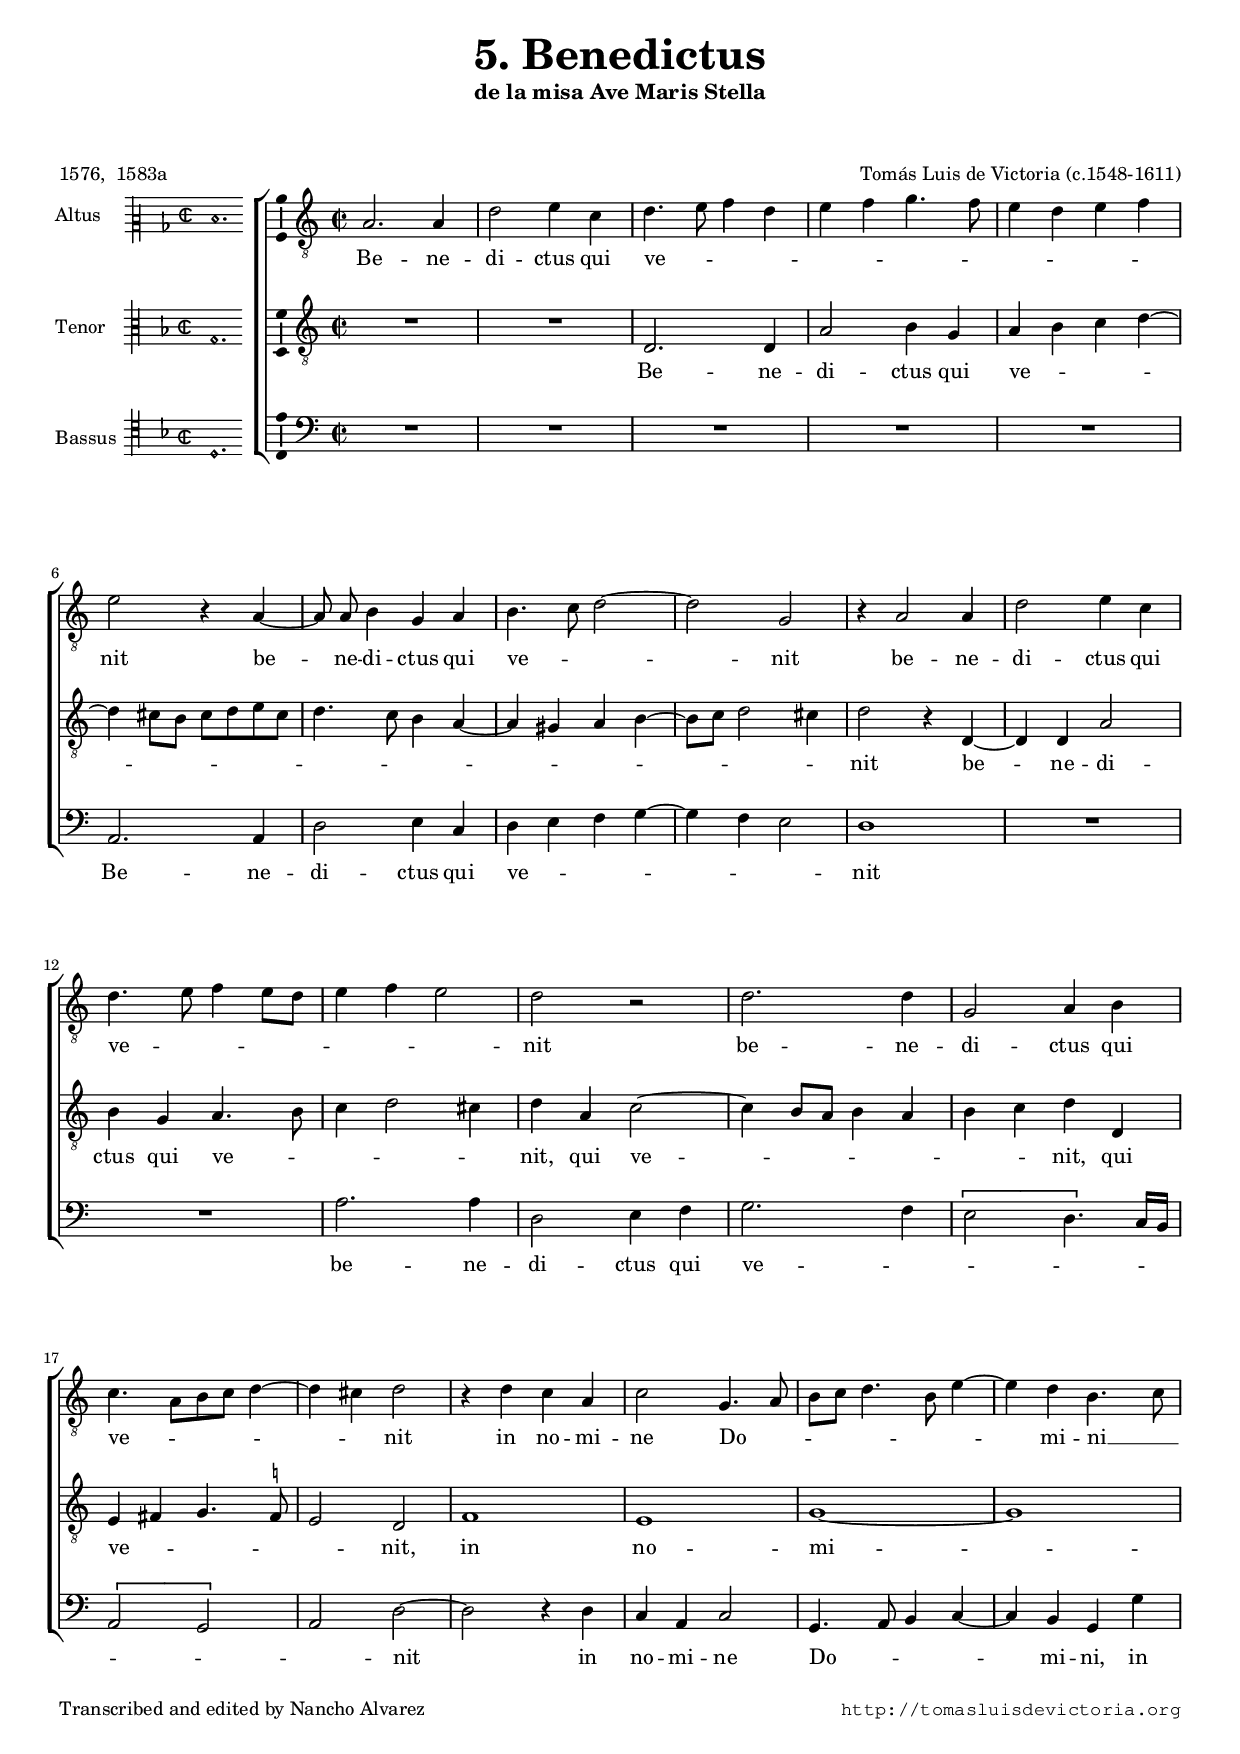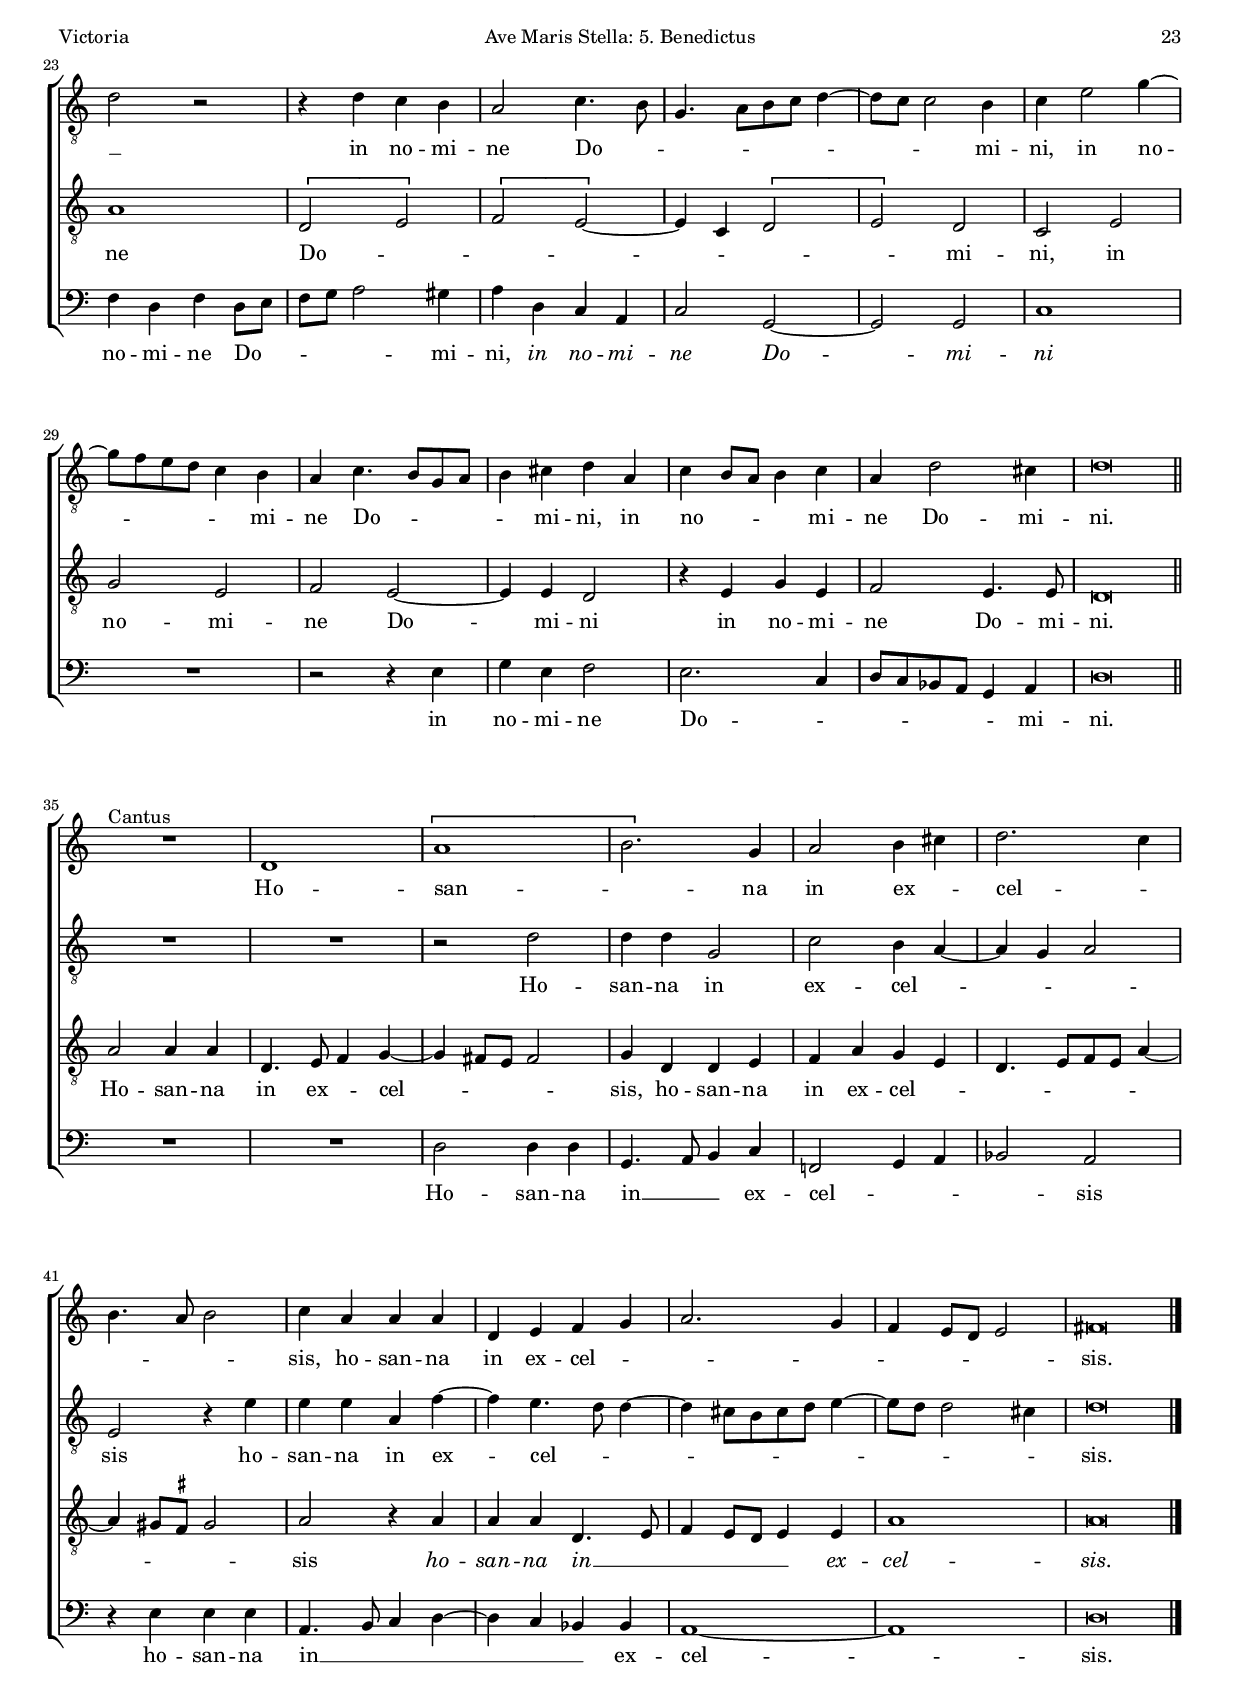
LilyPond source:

\version "2.22.0"

#(set-default-paper-size "a4")
#(set-global-staff-size 16.4)
#(ly:set-option 'point-and-click #f)
%mobile -s16 -i3.4

italicas=\override LyricText.font-shape = #'italic
rectas=\override LyricText.font-shape = #'upright
ss=\once \set suggestAccidentals = ##t
incipitwidth = 20
mtempo={\tempo 4 = 100}
mtempob={\tempo 4 = 50}
mt=#(define-music-function (offset) (number?) ; move lyric text
      #{ \once \override LyricText.X-offset = -$offset #})

htitle="Ave Maris Stella: 5. Benedictus"
hcomposer="Victoria"


\header {
	title=\markup{\fontsize #3 "5. Benedictus"}
	subtitle=\markup{"de la misa Ave Maris Stella" }
	subsubtitle=\markup{\null \vspace #2 }
        composer=\markup{"Tomás Luis de Victoria (c.1548-1611)"}
        pdfauthor=\composer
        poet="1576,  1583a" % uso 1583a
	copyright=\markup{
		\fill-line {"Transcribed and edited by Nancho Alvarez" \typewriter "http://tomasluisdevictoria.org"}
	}
%	tagline=""
}

global={\key f \major \time 2/2 \skip 1*34 \bar "||" \break
				\skip 1*12 \bar "|." 
}


cantus=\relative c'' {
	R1*4/4
	R1*4/4
	R1*4/4
	R1*4/4
%5
	R1*4/4
	R1*4/4
	R1*4/4
	R1*4/4
	R1*4/4
%10
	R1*4/4
	R1*4/4
	R1*4/4
	R1*4/4
	R1*4/4
%15
	R1*4/4
	R1*4/4
	R1*4/4
	R1*4/4
	R1*4/4
%20
	R1*4/4
	R1*4/4
	R1*4/4
	R1*4/4
	R1*4/4
%25
	R1*4/4
	R1*4/4
	R1*4/4
	R1*4/4
	R1*4/4
%30
	R1*4/4
	R1*4/4
	R1*4/4
	R1*4/4
	R1*4/4
%35
        s4*0^"Cantus"
	R1
	g1
	\[d'
	e2.\] c4
	d2 e4 fis
%40
	g2. f4
	e4. d8 e2
	f4 d d d
	g, a bes c
	d2. c4
%45
	bes a8 g a2
	b\breve*1/2

}

altus=\relative c' {
	d2. d4
	g2 a4 f
	g4. a8 bes4 g
	a bes c4. bes8
%5
	a4 g a bes
	a2 r4 d, ~ %\break
	\set Staff.autoBeaming = ##f
	d8 d e4 c d
	\set Staff.autoBeaming = ##t
	e4. f8 g2 ~
	g c,
%10
	r4 d2 d4
	g2 a4 f
	g4. a8 bes4 a8 g
	a4 bes a2
	g r % 1576 bes r
%15
	g2. g4
	c,2 d4 e
	f4.  d8[ e f] g4 ~
	g fis g2
	r4 g f d
%20
	f2 c4. d8
	e f g4. e8 a4 ~
	a g4 e4. f8 % 1576 a g8 f e4. f8
	g2 r
	r4 g f e
%25
	d2 f4. e8
	c4.  d8[ e f] g4 ~
	g8 f f2 e4
	f a2 c4 ~
	c8 bes a g f4 e
%30
	d f4. e8 c d
	e4 fis g d
	f e8 d e4 f
	d g2 fis4
	g\breve*1/2
%35
	R1*4/4
	R1*4/4
	r2 g
	g4 g c,2
	f e4 d ~
%40
	d c d2
	a r4 a'
	a a d, bes' ~ % salto de sexta!
	bes a4. g8 g4 ~
	g  fis8[ e fis g] a4 ~
%45
	a8 g g2 fis4
	g\breve*1/2

}

tenor=\relative c' {
	R1*4/4
	R1*4/4
	g2. g4
	d'2 e4 c
%5
	d e f g ~
	g fis8 e fis g a fis
	g4. f8 e4 d ~
	d cis d e ~
	e8 f g2 fis4
%10
	g2 r4 g, ~
	g g d'2
	e4 c d4. e8
	f4 g2 fis4
	g d f2 ~
%15
	f4 e8 d e4 d
	e f g g, % Angles \ss fis
	a b c4. \ss bes8 % 1576 a bes
	a2 g
	bes1
%20
	a
	c ~
	c
	d
	\[g,2 a\]
%25
	\[bes a ~ \]
	a4 f \[g2
	a\] g
	f a
	c a
%30
	bes a ~
	a4 a g2
	r4 a c a
	bes2 a4. a8
	g\breve*1/2
%35
	d'2 d4 d
	g,4. a8 bes4 c ~
	c b8 a b2
	c4 g g a
	bes d c a
%40
	g4.  a8[ bes a] d4 ~
	d cis8 \ss b cis2
	d r4 d
	d d g,4. a8
	bes4 a8 g a4 a % 1576 a2
%45
	d1 % 1576 ~
	d\breve*1/2
}

bassus=\relative c {
	R1*4/4
	R1*4/4
	R1*4/4
	R1*4/4
%5
	R1*4/4
	d2. d4
	g2 a4 f
	g a bes c ~
	c bes a2
%10
	g1
	R1*4/4
	R1*4/4
	d'2. d4
	g,2 a4 bes
%15
	c2. bes4
	\[a2 g4.\] f16 e
	\[d2 c\]
	d g ~
	g r4 g
%20
	f d f2
	c4. d8 e4 f ~
	f e4 c4 c' % 1576 f e8 d c4 c'
	bes g bes g8 a
	bes c d2 cis4
%25
	d g, f d
	f2 c ~
	c c
	f1
	R1*4/4
%30
	r2 r4 a
	c a bes2
	a2. f4
	g8 f es d c4 d
	g\breve*1/2
%35
	R1*4/4
	R1*4/4
	g2 g4 g
	c,4. d8 e4 f
	\once \override Accidental.font-size=#-2
	bes,!2 c4 d % bemol
%40
	es2 d
	r4 a' a a
	d,4. e8 f4 g ~
	g f ees4 ees % 1576 ees2
	d1 ~
%45
	d
	g\breve*1/2
}


textocantus=\lyricmode{
Ho -- san -- _ na in ex -- _ cel -- _ _ _ _ sis,
ho -- san -- na in ex -- \mt #.3 cel -- _ _ _ _ _ _ _ sis.
}

textoaltus=\lyricmode{
Be -- ne -- di -- ctus qui ve -- _ _ _ _ _ _ _ _ _ _ _ nit
be -- _ ne -- di -- ctus qui ve -- _ _ _ nit % ij en 1583a
be -- ne -- di -- ctus qui ve -- _ _ _ _ _ _ _ nit
be -- ne -- di -- ctus qui ve -- _ _ _ _ _ _ nit % italicas en 1583a
in no -- mi -- ne 
Do -- _ _ _ _ _ _ _ mi -- ni __ _ _ 
in no -- mi -- ne Do -- _ _ _ _ _ _ _ _ _ mi -- ni,
in no -- _ _ _ _ _ mi -- ne Do -- _ _ _ _ mi -- ni, % ij en in 1583a
in no -- _ _ _ mi -- ne Do -- mi -- ni.
Ho -- san -- na in ex -- \mt #.3 cel -- _ _ _ _ sis
ho -- san -- na in ex -- _ cel -- _ _ _ _ _ _ _ _ _ _ _ _ sis.

}

textotenor=\lyricmode{
Be -- ne -- di -- ctus qui ve -- _ _ _ _ _ _ _ _ _ _ _ _ _ _ _ _ _ _ _ _ _ _ nit
be -- _ ne -- di -- ctus qui ve -- _ _ _ _ nit,
qui ve -- _ _ _ _ _ _ _ nit,
qui ve -- _ _ _ _ nit, % 1583a ij
in no -- mi -- _ ne 
Do -- _ _ _ _ _ _ _ mi -- ni,
in no -- mi -- ne Do -- _ mi -- ni
in no -- mi -- ne Do -- mi -- ni. % ij en 1583a
Ho -- san -- na in \mt #.5 ex -- _ cel -- _ _ _ _ sis,
ho -- san -- na in ex -- \mt #.5 cel -- _ _ _ _ _ _ _ _ _ _ sis
% 1576: ho -- san -- na in ex -- \mt #.5 cel -- _ _ _ sis. _
\italicas
ho -- san -- na in __ _ _ _ _ _ ex -- \mt #.5 cel -- sis.
}

textobassus=\lyricmode{
Be -- ne -- di -- ctus qui ve -- _ _ _ _ _ _ nit
be -- ne -- di -- ctus qui ve -- _ _ _ _ _ _ _ _ nit _
in no -- mi -- ne 
Do --  _ _ _ _ mi -- ni,
in no -- mi -- ne Do -- _ _ _ _ mi -- ni,
\italicas
in no -- mi -- ne  Do -- _ mi -- ni
\rectas
in no -- mi -- ne Do -- _ _ _ _ _ _ mi -- ni.
Ho -- san -- na in __ _ _ ex -- cel -- _ _ _ sis
ho -- san -- na in __ _ _ _ _ _ _ ex -- cel -- _ sis.

}



incipitcantus=\markup{
	\score{
		{ 
		\set Staff.instrumentName="Cantus " % Superius
		\override NoteHead.style = #'neomensural
		\override Rest.style = #'neomensural
		\override Staff.TimeSignature.style = #'neomensural
		\cadenzaOn 
		\clef "petrucci-g"
		\key f \major
		\time 2/2
		g'\breve
		} 
	\layout {
		\context {\Voice
			\remove Ligature_bracket_engraver
			\consists Mensural_ligature_engraver
		}
		line-width=\incipitwidth
                indent=0
	}
	}
}


incipitaltus=\markup{
	\score{
		{ 
		\set Staff.instrumentName="Altus    "
		\override NoteHead.style = #'neomensural 
		\override Rest.style = #'neomensural
		\override Staff.TimeSignature.style = #'neomensural
		\cadenzaOn 
		\clef "petrucci-c2"
		\key f \major
		\time 2/2
		d'1.
		} 
	\layout {
		\context {\Voice
			\remove Ligature_bracket_engraver
			\consists Mensural_ligature_engraver
		}
		line-width=\incipitwidth
                indent=0
	}
	}
}


incipittenor=\markup{
	\score{
		{ 
		\set Staff.instrumentName="Tenor   "
		\override NoteHead.style = #'neomensural 
		\override Rest.style = #'neomensural
		\override Staff.TimeSignature.style = #'neomensural
		\cadenzaOn 
		\clef "petrucci-c3"
		\key f \major
		\time 2/2
		g1.
		} 
	\layout {
		\context {\Voice
			\remove Ligature_bracket_engraver
			\consists Mensural_ligature_engraver
		}
		line-width=\incipitwidth
                indent=0
	}
	}
}


incipitbassus=\markup{
	\score{
		{ 
		\set Staff.instrumentName="Bassus "
		\override NoteHead.style = #'neomensural 
		\override Rest.style = #'neomensural
		\override Staff.TimeSignature.style = #'neomensural
		\cadenzaOn 
		\clef "petrucci-c4"
		\key f \major
		\time 2/2
		d1.
		} 
	\layout {
		\context {\Voice
			\remove Ligature_bracket_engraver
			\consists Mensural_ligature_engraver
		}
		line-width=\incipitwidth
                indent=0
	}
	}
}





\score {\transpose c' g{
\new ChoirStaff<<

	\new Staff\with{\remove Ambitus_engraver } <<\global
	\new Voice="v1" {
		\set Staff.instrumentName=\incipitcantus
		\clef "treble"
		\cantus }
	\new Lyrics \lyricsto "v1" {\textocantus }
	>>

	
	\new Staff << \global
	\new Voice="v2" {
		\set Staff.instrumentName=\incipitaltus
		\clef "G_8" 
		\altus}
	\new Lyrics \lyricsto "v2" {\textoaltus }
	>>

	
	\new Staff <<\global
	\new Voice="v3" {
		\set Staff.instrumentName=\incipittenor
		\clef "G_8"
		\tenor }
	\new Lyrics \lyricsto "v3" {\textotenor }
	>>
	

	\new Staff <<\global
	\new Voice="v4" {
		\set Staff.instrumentName=\incipitbassus
		\clef "bass" 
		\bassus }
	\new Lyrics \lyricsto "v4" {\textobassus}
	>>
	
>>

}%transpose

\layout{ 
	\context {\Lyrics 
		\override VerticalAxisGroup.staff-affinity = #UP
		\override VerticalAxisGroup.nonstaff-relatedstaff-spacing =
			#'((basic-distance . 0) (minimum-distance . 0) (padding . 1))
		\override LyricText.font-size = #1.2
		\override LyricHyphen.minimum-distance = #0.5
	}
	\context {\Score 
		tempoHideNote = ##t
		\override BarNumber.padding = #2 
	}
	\context {\Voice 
		melismaBusyProperties = #'()
		%autoBeaming = ##f
	}
	\context {\Staff 
                \RemoveEmptyStaves
                \override VerticalAxisGroup.remove-first = ##t
		\override VerticalAxisGroup.staff-staff-spacing =
			#'((basic-distance . 12) (minimum-distance . 0) (padding . 1))
		\consists Ambitus_engraver 
		\override LigatureBracket.padding = #1
	}
}

%\midi { \mtempo }

}


\paper{
	evenHeaderMarkup=\markup  \fill-line { \fromproperty #'page:page-number-string \htitle \hcomposer }
	oddHeaderMarkup= \markup  \fill-line { \on-the-fly #not-first-page \hcomposer \on-the-fly #not-first-page \htitle \on-the-fly #not-first-page \fromproperty #'page:page-number-string }
	system-count=8
	%page-count = 8
	ragged-last-bottom = ##f
	indent=3.5\cm
	system-system-spacing =
	#'((basic-distance . 20) (minimum-distance . 0) (padding . 5))
	top-system-spacing = % header
	#'((basic-distance . 9) (minimum-distance . 0) (padding . 0))
	last-bottom-spacing = % footer
	#'((basic-distance . 12) (minimum-distance . 0) (padding . 0))

first-page-number=22
oddHeaderMarkup=\markup \fill-line {\hcomposer \htitle \fromproperty #'page:page-number-string }
evenHeaderMarkup=\markup \fill-line {\on-the-fly #not-first-page \fromproperty #'page:page-number-string \on-the-fly #not-first-page \htitle \on-the-fly #not-first-page \hcomposer }
}